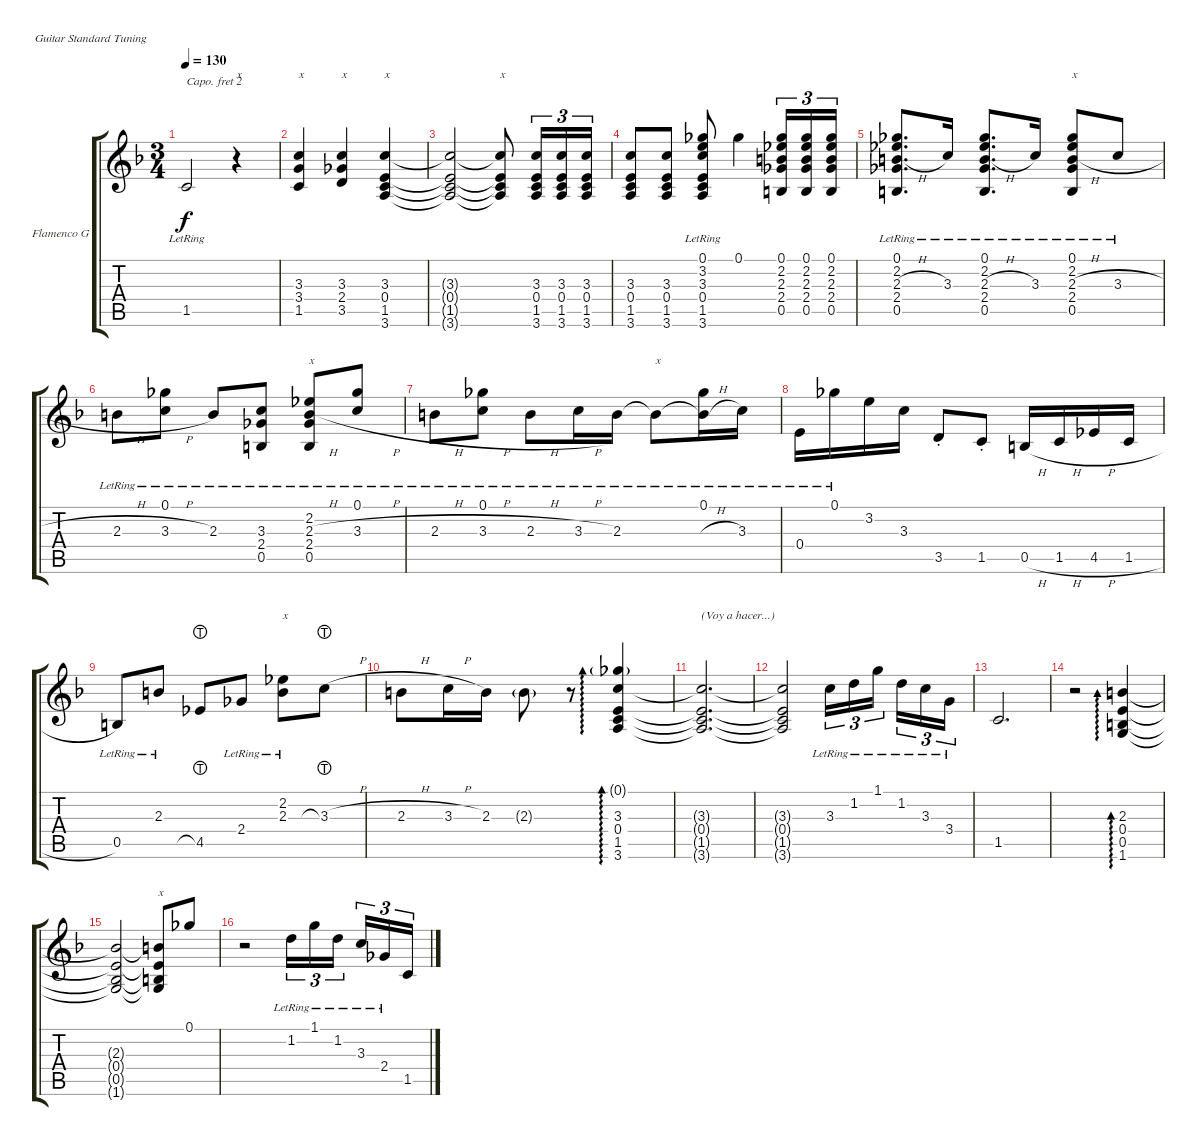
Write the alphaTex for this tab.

\defaultSystemsLayout 4
\bracketExtendMode groupsimilarinstruments
\firstSystemTrackNameOrientation horizontal
\otherSystemsTrackNameOrientation horizontal
\track ("Flamenco Guitar" "Flamenco G") {instrument acousticguitarnylon}
\staff {score tabs}
\capo 2
\tuning (E4 B3 G3 D3 A2 E2)
\ts (3 4)
\tempo 130
\clef g2
\ks f
1.5{lr}.2{dy f} r.4{txt "x"} |
(1.5 3.4 3.3).4{txt "x"} (3.3 2.4 3.5).4{txt "x"} (3.6 1.5 0.4 3.3).4{txt "x"} |
(3.3{t} 0.4{t} 1.5{t} 3.6{t}).2 (3.3{t} 0.4{t} 1.5{t} 3.6{t}).8{txt "x"} (3.6 1.5 0.4 3.3).16{tu (3 2)} (3.6 1.5 0.4 3.3).16{tu (3 2)} (3.6 1.5 0.4 3.3).16{tu (3 2)} |
(3.6 1.5 0.4 3.3).8 (3.6 1.5 0.4 3.3).8 (3.6{lr} 1.5 0.4 3.3 0.1 3.2).8 0.1.4 (0.5 2.4 2.3 2.2 0.1).16{tu (3 2)} (0.5 2.4 2.3 2.2 0.1).16{tu (3 2)} (0.5 2.4 2.3 2.2 0.1).16{tu (3 2)} |
(0.5{lr} 2.4{lr} 2.3{h lr} 2.2{lr} 0.1{lr}).8{d} 3.3{lr}.16 (0.5{lr} 2.4{lr} 2.3{h lr} 2.2{lr} 0.1{lr}).8{d} 3.3{lr}.16 (0.5{lr} 2.4{lr} 2.3{h lr} 2.2{lr} 0.1{lr}).8{txt "x"} 3.3{h lr}.8 |
\scale
0.340494 2.3{h lr}.8 (0.1{lr} 3.3{h lr}).8 2.3{lr}.8 (0.5{lr} 2.4{lr} 3.3{lr}).8 (0.5{lr} 2.4{lr} 2.3{h lr} 2.2{lr}).8{txt "x"} (3.3{h lr} 0.1{lr}).8 |
\scale
0.26344 2.3{h lr}.8 (0.1{lr} 3.3{h lr}).8 2.3{h lr}.8 3.3{h lr}.16 2.3{lr}.16 2.3{lr t}.8{txt "x"} (0.1{lr} 2.3{h lr t}).16 3.3{lr}.16 |
\scale
0.217209 0.4{lr}.16 0.1{lr}.16 3.2.16 3.3.16 3.5{st}.8 1.5{st}.8 0.5{h}.16 1.5{h}.16 4.5{h}.16 1.5{h}.16 |
\scale
0.177663 0.5{lr}.8 2.3{lr}.8 4.5{lht}.8 2.4{lr}.8 (2.3{lr} 2.2{lr}).8{txt "x"} 3.3{h lht}.8 |
2.3{h}.8 3.3{h}.16 2.3.16 2.3{g}.8 r.8 (0.1{g} 3.6 1.5 0.4 3.3).4{ad 0} |
(3.6{t} 1.5{t} 0.4{t} 3.3{t}).2{d txt "(Voy a hacer...)"} |
(3.6{t} 1.5{t} 0.4{t} 3.3{t}).2 3.3{lr}.16{tu (3 2)} 1.2{lr}.16{tu (3 2)} 1.1{lr}.16{tu (3 2)} 1.2{lr}.16{tu (3 2)} 3.3{lr}.16{tu (3 2)} 3.4{lr}.16{tu (3 2)} |
1.5.2{d} |
r.2 (1.6 0.5 0.4 2.3).4{ad 0} |
(0.4{t} 2.3{t} 0.5{t} 1.6{t}).2 (1.6{t} 0.5{t} 0.4{t} 2.3{t}).8{txt "x"} 0.1.8 |
r.2 1.2{lr}.16{tu (3 2)} 1.1{lr}.16{tu (3 2)} 1.2{lr}.16{tu (3 2)} 3.3{lr}.16{tu (3 2)} 2.4{lr}.16{tu (3 2)} 1.5.16{tu (3 2)}
